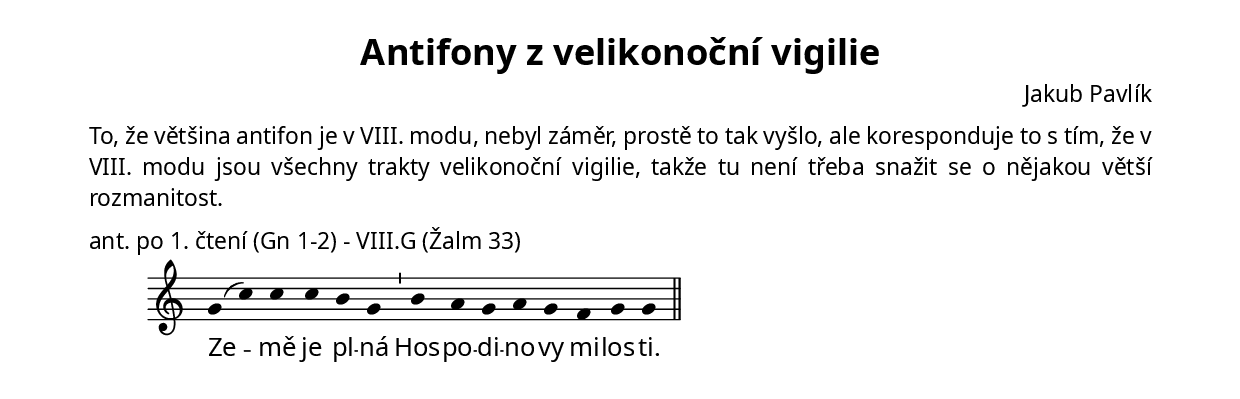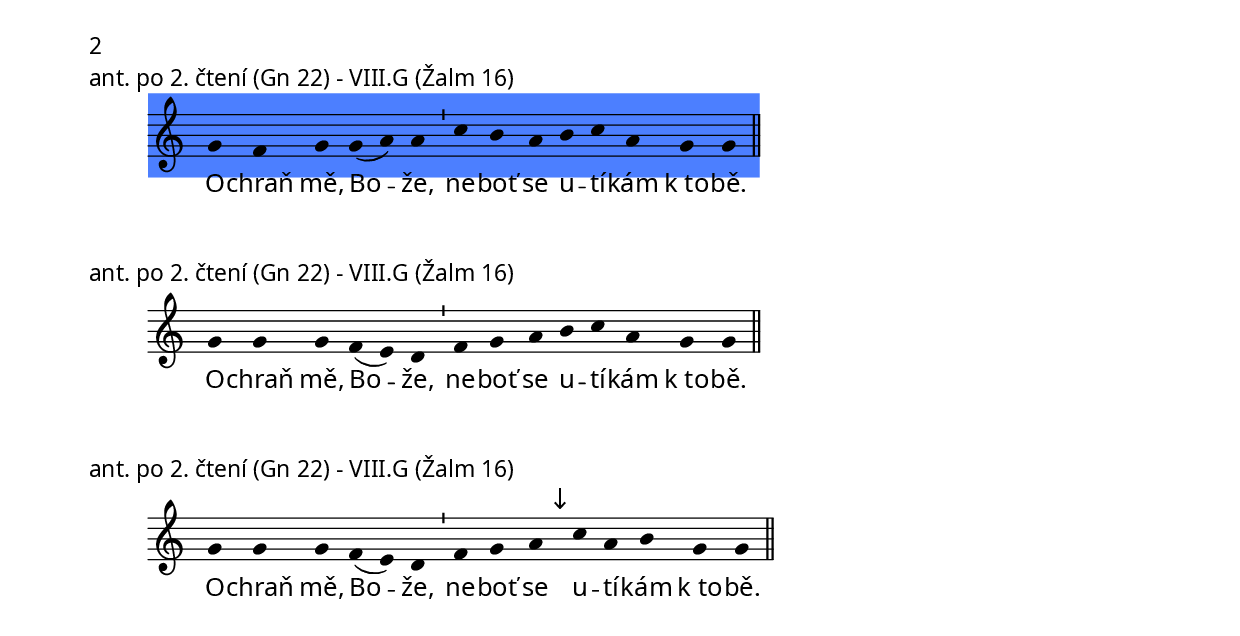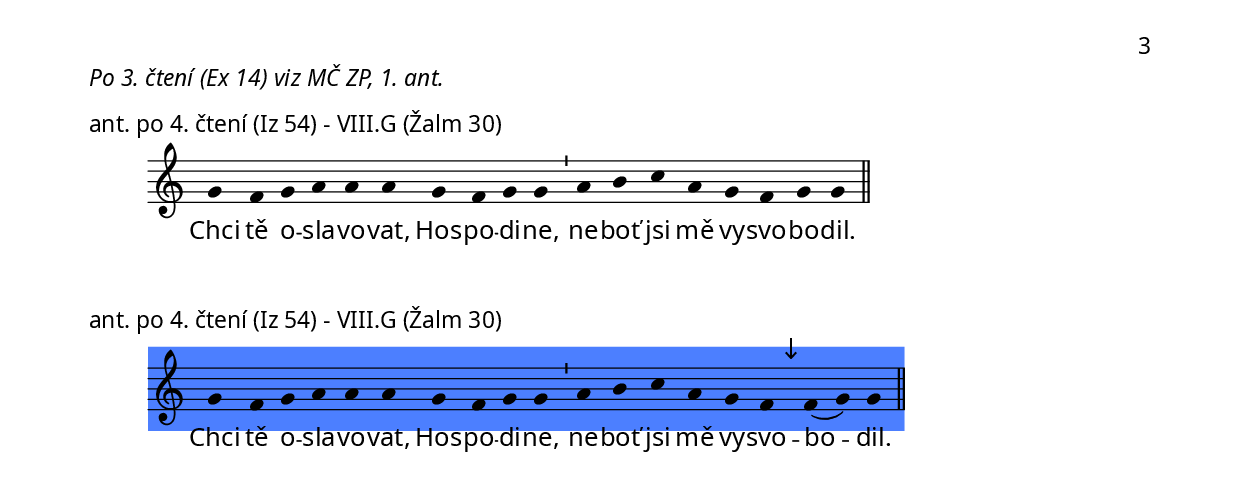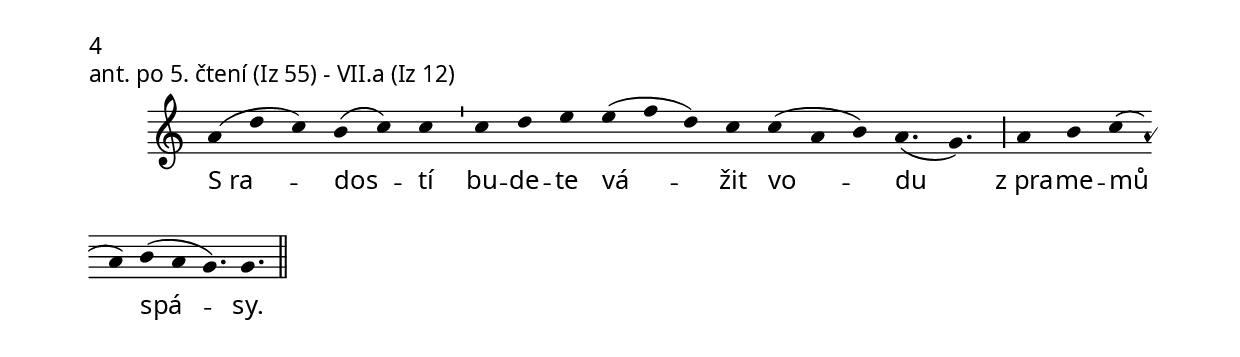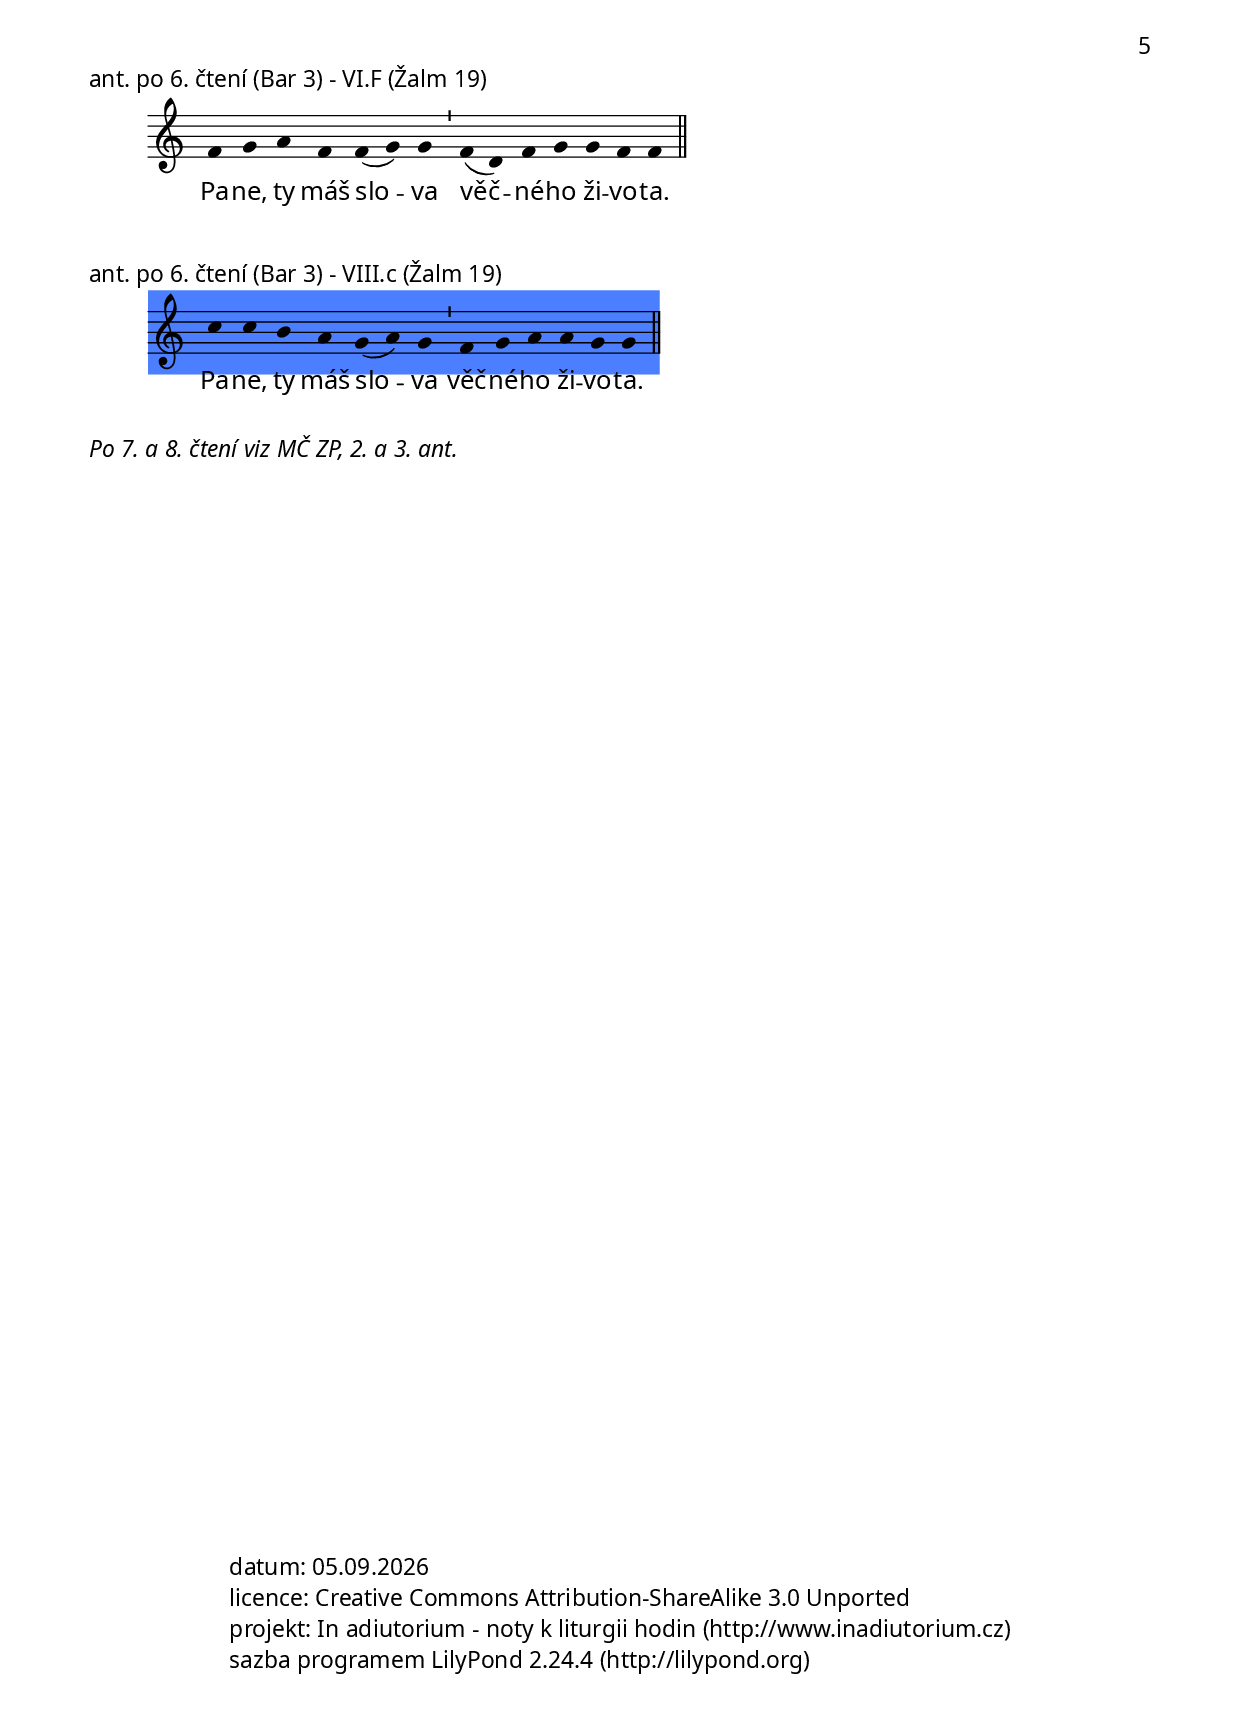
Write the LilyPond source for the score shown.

\version "2.19.83"

\include "spolecne.ly"

\header {
  title = "Antifony z velikonoční vigilie"
  composer = "Jakub Pavlík"
}

\markup\justify{
  To, že většina antifon je v VIII. modu, nebyl záměr, prostě to tak vyšlo,
  ale koresponduje to s tím, že v VIII. modu jsou všechny trakty velikonoční vigilie,
  takže tu není třeba snažit se o nějakou větší rozmanitost.
}

\score {
  \relative c'' {
    \choralniRezim
    g4( c) c c b g \barMin b a g a g f g g \barFinalis
  }
  \addlyrics {
    Ze -- mě je pl -- ná
    Hos -- po -- di -- no -- vy mi -- los -- ti.
  }
  \header {
    quid = "ant. po 1. čtení (Gn 1-2)"
    modus = "VIII"
    differentia = "G"
    psalmus = "Žalm 33"
    fial = "antifony/velikonoce_tyden1_3utery.ly#rch-a3?-aleluja"
    id = "mc-xa1"
    piece = \markup {\sestavTitulek}
  }
}

\pageBreak

\score {
  \relative c'' {
    \zvyraznovacModry
    \choralniRezim
    g4 f g g( a) a \barMin
    c b a b c a g g \barFinalis
  }
  \addlyrics {
    O -- chraň mě, Bo -- že,
    ne -- boť se u -- tí -- kám k_to -- bě.
  }
  \header {
    quid = "ant. po 2. čtení (Gn 22)"
    modus = "VIII"
    differentia = "G"
    psalmus = "Žalm 16"
    id = "mc-xa2"
    piece = \markup {\sestavTitulek}
  }
}

\score {
  \relative c'' {
    \choralniRezim
    g4 g g f( e) d \barMin
    f g a b c a g g \barFinalis
  }
  \addlyrics {
    O -- chraň mě, Bo -- že,
    ne -- boť se u -- tí -- kám k_to -- bě.
  }
  \header {
    quid = "ant. po 2. čtení (Gn 22)"
    modus = "VIII"
    differentia = "G"
    psalmus = "Žalm 16"
    id = "mc-xa2"
    piece = \markup {\sestavTitulek}
  }
}

\score {
  \relative c'' {
    \choralniRezim
    g4 g g f( e) d \barMin
    f g a \mark\sipka c a b g g \barFinalis
  }
  \addlyrics {
    O -- chraň mě, Bo -- že,
    ne -- boť se u -- tí -- kám k_to -- bě.
  }
  \header {
    quid = "ant. po 2. čtení (Gn 22)"
    modus = "VIII"
    differentia = "G"
    psalmus = "Žalm 16"
    id = "mc-xa2"
    piece = \markup {\sestavTitulek}
  }
}

\pageBreak

\markup\italic{Po 3. čtení (Ex 14) viz MČ ZP, 1. ant.}

\score {
  \relative c'' {
    \choralniRezim
    g4 f g a a a g f g g \barMin
    a b c a g f g g \barFinalis
  }
  \addlyrics {
    Chci tě o -- sla -- vo -- vat, Hos -- po -- di -- ne,
    ne -- boť jsi mě vy -- svo -- bo -- dil.
  }
  \header {
    quid = "ant. po 4. čtení (Iz 54)"
    modus = "VIII"
    differentia = "G"
    psalmus = "Žalm 30"
    id = "mc-xa4"
    piece = \markup {\sestavTitulek}
  }
}

\score {
  \relative c'' {
    \zvyraznovacModry
    \choralniRezim
    g4 f g a a a g f g g \barMin
    a b c a g f \mark\sipka f( g) g \barFinalis
  }
  \addlyrics {
    Chci tě o -- sla -- vo -- vat, Hos -- po -- di -- ne,
    ne -- boť jsi mě vy -- svo -- bo -- dil.
  }
  \header {
    quid = "ant. po 4. čtení (Iz 54)"
    modus = "VIII"
    differentia = "G"
    psalmus = "Žalm 30"
    id = "mc-xa4"
    piece = \markup {\sestavTitulek}
  }
}

\pageBreak

\score {
  \relative c'' {
    \choralniRezim
    a4( d c) b( c) c \barMin
    c d e e( f d) c c( a b) a4.( g) \barMaior
    a4 b c( a) b( a g4.) g \barFinalis
  }
  \addlyrics {
    S_ra -- dos -- tí
    bu -- de -- te vá -- žit vo -- du
    z_pra -- me -- mů spá -- sy.
  }
  \header {
    quid = "ant. po 5. čtení (Iz 55)"
    modus = "VII"
    differentia = "a"
    psalmus = "Iz 12"
    fial = "antifony/velikonoce_tyden2_5ctvrtek.ly#rch-a2?-aleluja"
    id = "mc-xa5"
    piece = \markup {\sestavTitulek}
  }
}

\pageBreak

\score {
  \relative c' {
    \choralniRezim
    f4 g a f f( g) g \barMin
    f( d) f g g f f \barFinalis
  }
  \addlyrics {
    Pa -- ne, ty máš slo -- va
    věč -- né -- ho ži -- vo -- ta.
  }
  \header {
    quid = "ant. po 6. čtení (Bar 3)"
    modus = "VI"
    differentia = "F"
    psalmus = "Žalm 19"
    id = "mc-xa6"
    piece = \markup {\sestavTitulek}
  }
}

\score {
  \relative c'' {
    \zvyraznovacModry
    \choralniRezim
    c4 c b a g( a) g \barMin
    f g a a g g \barFinalis
  }
  \addlyrics {
    Pa -- ne, ty máš slo -- va
    věč -- né -- ho ži -- vo -- ta.
  }
  \header {
    quid = "ant. po 6. čtení (Bar 3)"
    modus = "VIII"
    differentia = "c"
    psalmus = "Žalm 19"
    id = "mc-xa6"
    piece = \markup {\sestavTitulek}
  }
}

\markup\italic{Po 7. a 8. čtení viz MČ ZP, 2. a 3. ant.}